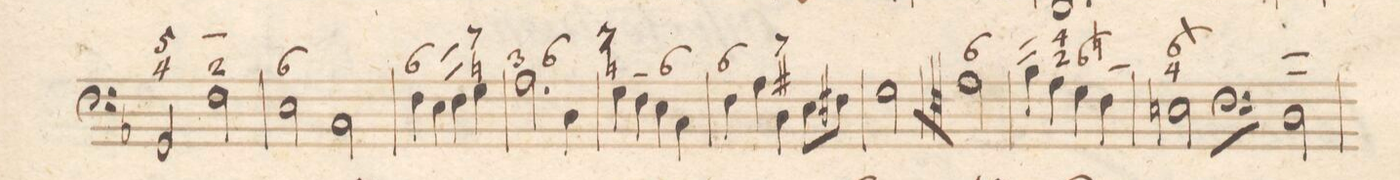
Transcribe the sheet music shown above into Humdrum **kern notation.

**kern	**fb	**dynam
*I"Organo	*	*
*clefF4	*	*
*k[b-]	*	*
*met(c|)	*	*
*M2/2	*	*
2GG/	5_ 4	.
2F\	_ 2	.
=97	=97	=97
2E\	6	.
2C\	.	.
=98	=98	=98
4F\	6	.
4E\	.	.
4F\	_ _	.
4G\	7 n	.
=99	=99	=99
2.A\	3	.
.	6	.
4D\	.	.
=100	=100	=100
4G\	7 n_	.
4F\	.	.
4E\	6	.
4C\	.	.
=101	=101	=101
4F\	6	.
4A\	.	.
4D\	7 #	.
8E\L	.	.
8F#X\J	.	.
=102	=102	=102
2G\	.	.
*clefC4	*	*
2e\	6	.
=103	=103	=103
4f\	_ _	.
4e\	4 2	.
4d\	6n_	.
4c\	.	.
=104	=104	=104
2Bn\	6| 4	.
*clefF4	*	*
2D\	_ _	.
=105	=105	=105
*-	*-	*-
